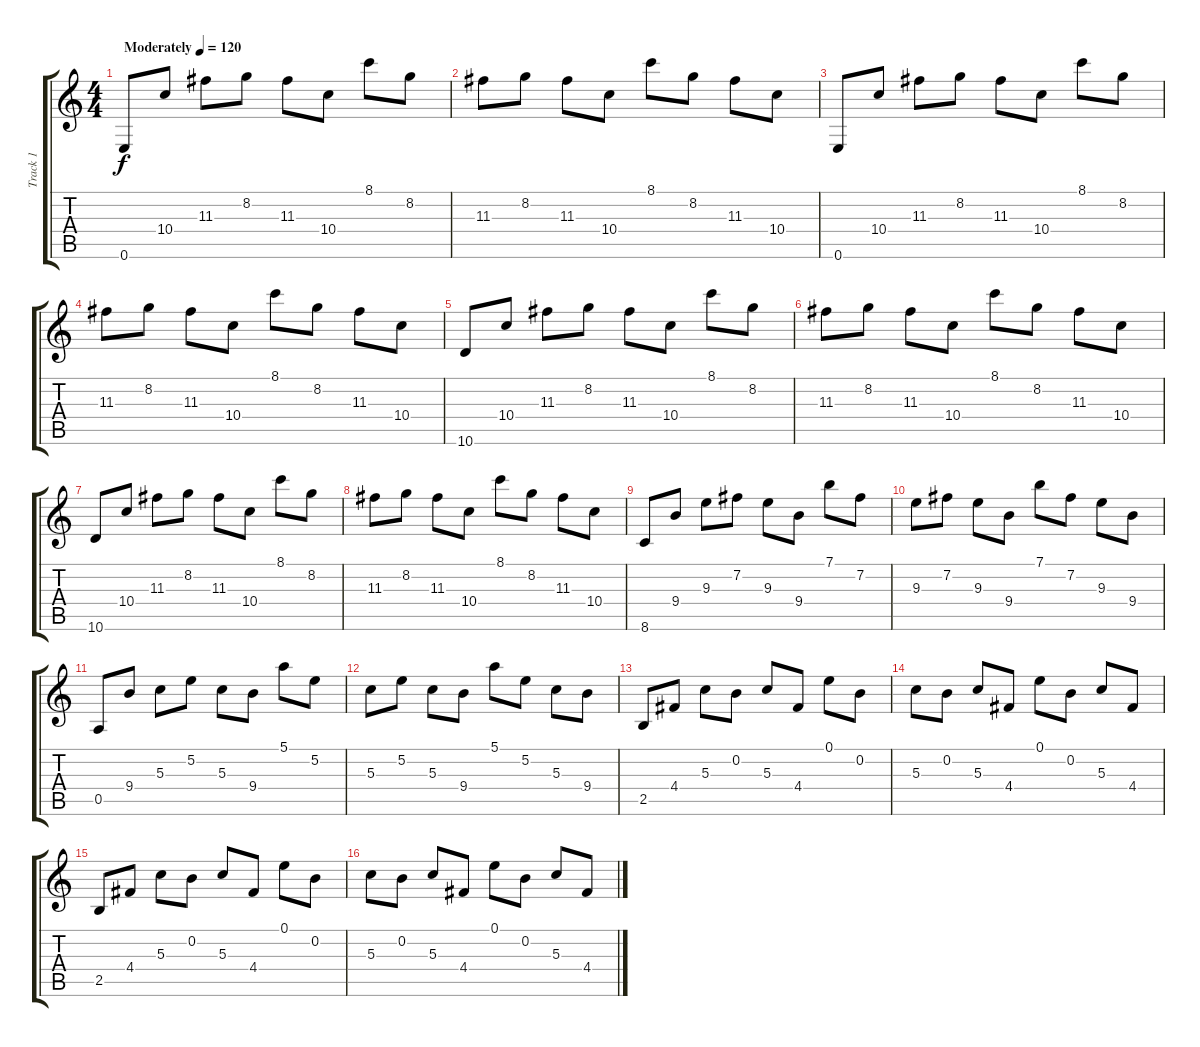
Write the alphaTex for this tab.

\track ("Track 1" "Track 1") {instrument acousticguitarsteel}
\staff {score tabs}
\tuning (E4 B3 G3 D3 A2 E2) {hide}
\ts (4 4)
\tempo (120 "Moderately")
\clef g2
\ks c
0.6.8{dy f instrument acousticguitarsteel} 10.4.8 11.3.8 8.2.8 11.3.8 10.4.8 8.1.8 8.2.8 |
11.3.8 8.2.8 11.3.8 10.4.8 8.1.8 8.2.8 11.3.8 10.4.8 |
0.6.8 10.4.8 11.3.8 8.2.8 11.3.8 10.4.8 8.1.8 8.2.8 |
11.3.8 8.2.8 11.3.8 10.4.8 8.1.8 8.2.8 11.3.8 10.4.8 |
10.6.8 10.4.8 11.3.8 8.2.8 11.3.8 10.4.8 8.1.8 8.2.8 |
11.3.8 8.2.8 11.3.8 10.4.8 8.1.8 8.2.8 11.3.8 10.4.8 |
10.6.8 10.4.8 11.3.8 8.2.8 11.3.8 10.4.8 8.1.8 8.2.8 |
11.3.8 8.2.8 11.3.8 10.4.8 8.1.8 8.2.8 11.3.8 10.4.8 |
8.6.8 9.4.8 9.3.8 7.2.8 9.3.8 9.4.8 7.1.8 7.2.8 |
9.3.8 7.2.8 9.3.8 9.4.8 7.1.8 7.2.8 9.3.8 9.4.8 |
0.5.8 9.4.8 5.3.8 5.2.8 5.3.8 9.4.8 5.1.8 5.2.8 |
5.3.8 5.2.8 5.3.8 9.4.8 5.1.8 5.2.8 5.3.8 9.4.8 |
2.5.8 4.4.8 5.3.8 0.2.8 5.3.8 4.4.8 0.1.8 0.2.8 |
5.3.8 0.2.8 5.3.8 4.4.8 0.1.8 0.2.8 5.3.8 4.4.8 |
2.5.8 4.4.8 5.3.8 0.2.8 5.3.8 4.4.8 0.1.8 0.2.8 |
5.3.8 0.2.8 5.3.8 4.4.8 0.1.8 0.2.8 5.3.8 4.4.8
